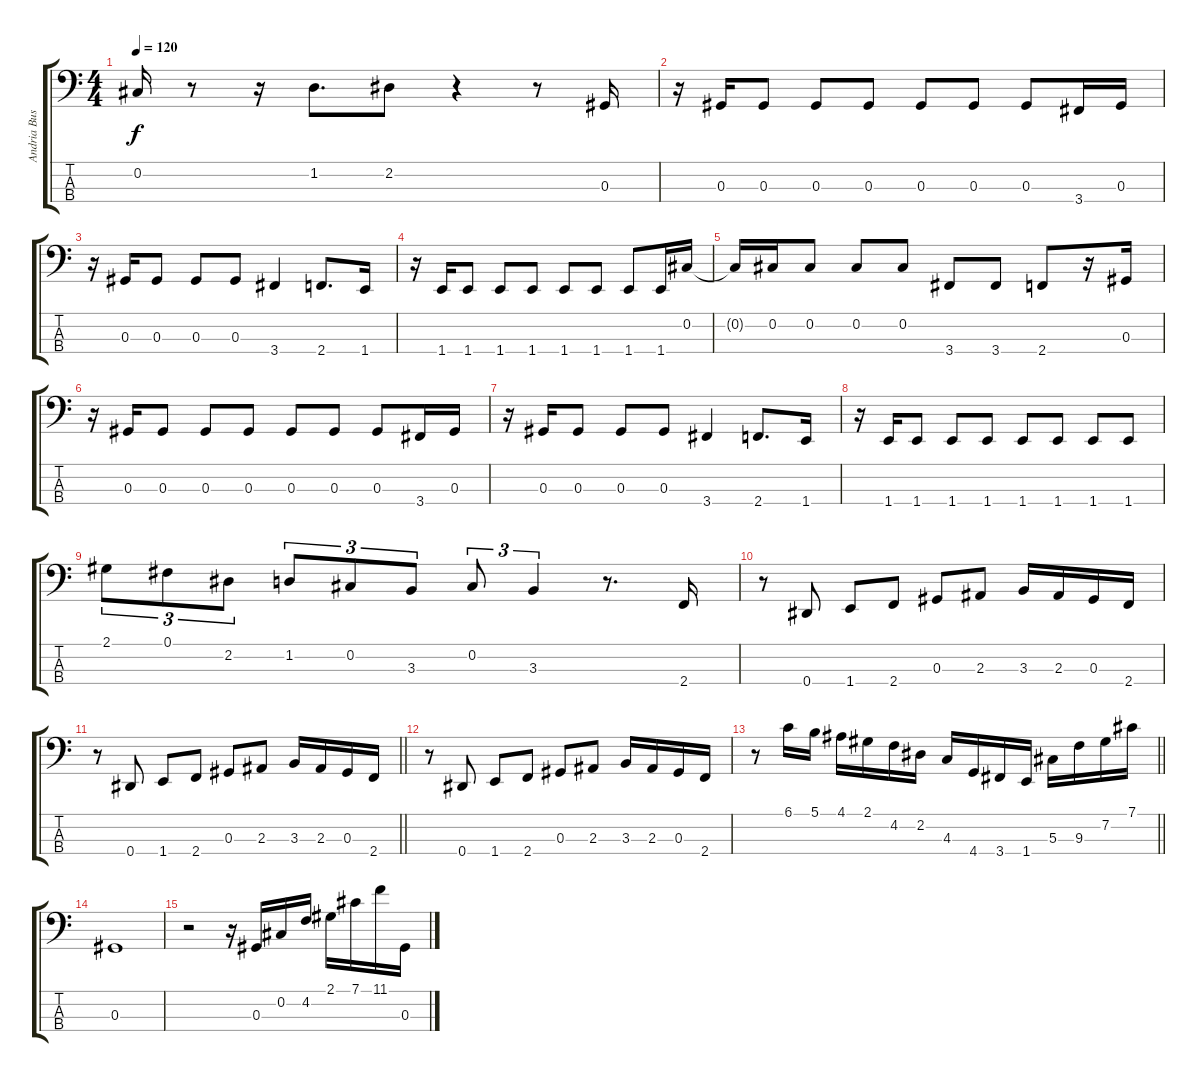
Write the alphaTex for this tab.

\track ("Andria Busic" "Andria Bus") {instrument electricbassfinger}
\staff {score tabs}
\tuning (Gb2 Db2 Ab1 Eb1) {hide}
\ts (4 4)
\tempo 120
\clef f4
\ks c
0.2{t}.16{dy f} r.8 r.16 1.2.8{d} 2.2.8 r.4 r.8 0.3.16 |
r.16 0.3.16 0.3.8 0.3.8 0.3.8 0.3.8 0.3.8 0.3.8 3.4.16 0.3.16 |
r.16 0.3.16 0.3.8 0.3.8 0.3.8 3.4.4 2.4.8{d} 1.4.16 |
r.16 1.4.16 1.4.8 1.4.8 1.4.8 1.4.8 1.4.8 1.4.8 1.4.16 0.2.16 |
0.2{t}.16 0.2.16 0.2.8 0.2.8 0.2.8 3.4.8 3.4.8 2.4.8 r.16 0.3.16 |
r.16 0.3.16 0.3.8 0.3.8 0.3.8 0.3.8 0.3.8 0.3.8 3.4.16 0.3.16 |
r.16 0.3.16 0.3.8 0.3.8 0.3.8 3.4.4 2.4.8{d} 1.4.16 |
r.16 1.4.16 1.4.8 1.4.8 1.4.8 1.4.8 1.4.8 1.4.8 1.4.8 |
2.1.8{tu (3 2)} 0.1.8{tu (3 2)} 2.2.8{tu (3 2)} 1.2.8{tu (3 2)} 0.2.8{tu (3 2)} 3.3.8{tu (3 2)} 0.2.8{tu (3 2)} 3.3.4{tu (3 2)} r.8{d} 2.4.16 |
r.8 0.4.8 1.4.8 2.4.8 0.3.8 2.3.8 3.3.16 2.3.16 0.3.16 2.4.16 |
\barLineRight lightlight
r.8 0.4.8 1.4.8 2.4.8 0.3.8 2.3.8 3.3.16 2.3.16 0.3.16 2.4.16 |
r.8 0.4.8 1.4.8 2.4.8 0.3.8 2.3.8 3.3.16 2.3.16 0.3.16 2.4.16 |
\barLineRight lightlight
r.8 6.1.16 5.1.16 4.1.16 2.1.16 4.2.16 2.2.16 4.3.16 4.4.16 3.4.16 1.4.16 5.3.16 9.3.16 7.2.16 7.1.16 |
0.3.1 |
r.2 r.16 0.3.16 0.2.16 4.2.16 2.1.16 7.1.16 11.1.16 0.3.16
